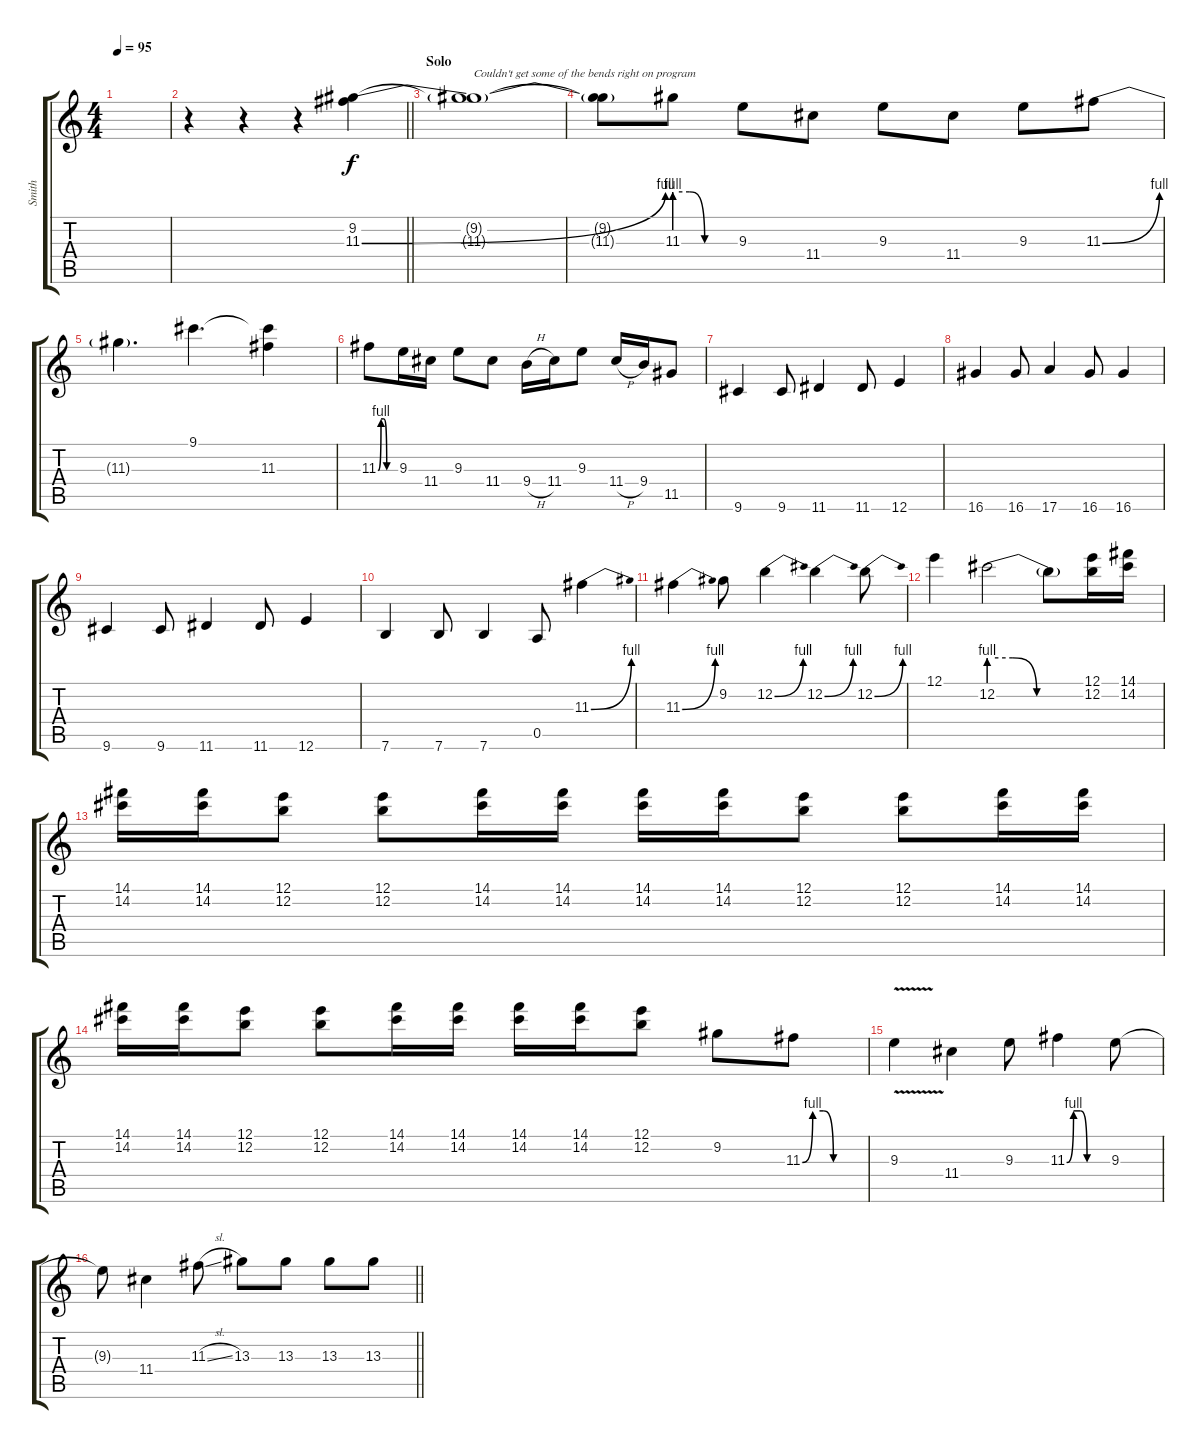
\track ("Smith" "Smith") {instrument distortionguitar}
\staff {score tabs}
\tuning (E4 B3 G3 D3 A2 E2) {hide}
\ts (4 4)
\tempo 95
\clef g2
\ks c
|
\barLineRight lightlight
r.4 r.4 r.4 (9.2 11.3{be (bend 0 0 60 4)}).4 |
\section ("" "Solo")
(9.2{t} 11.3{t}).1{txt "Couldn't get some of the bends right on program"} |
(9.2{t} 11.3{t}).8 11.3{be (custom 0 4 15 4 30 0 60 0)}.8 9.3.8 11.4.8 9.3.8 11.4.8 9.3.8 11.3{be (bend 0 0 60 4)}.8 |
11.3{t}.4{d} 9.1.4{d} (9.1{t} 11.3).4 |
11.3{be (custom 0 0 10 4 20 4 30 0 60 0)}.8 9.3.16 11.4.16 9.3.8 11.4.8 9.4{h}.16 11.4.16 9.3.8 11.4{h}.16 9.4.16 11.5.8 |
9.6.4 9.6.8 11.6.4 11.6.8 12.6.4 |
16.6.4 16.6.8 17.6.4 16.6.8 16.6.4 |
9.6.4 9.6.8 11.6.4 11.6.8 12.6.4 |
7.6.4 7.6.8 7.6.4 0.5.8 11.3{be (bend 0 0 60 4)}.4 |
11.3{be (bend 0 0 60 4)}.4 9.2.8 12.2{be (bend 0 0 60 4)}.4 12.2{be (bend 0 0 60 4)}.4 12.2{be (bend 0 0 60 4)}.8 |
12.1.4 12.2{be (custom 0 4 15 4 30 0 60 0)}.2 12.2{t}.8 (12.1 12.2).16 (14.1 14.2).16 |
(14.1 14.2).16 (14.1 14.2).16 (12.1 12.2).8 (12.1 12.2).8 (14.1 14.2).16 (14.1 14.2).16 (14.1 14.2).16 (14.1 14.2).16 (12.1 12.2).8 (12.1 12.2).8 (14.1 14.2).16 (14.1 14.2).16 |
(14.1 14.2).16 (14.1 14.2).16 (12.1 12.2).8 (12.1 12.2).8 (14.1 14.2).16 (14.1 14.2).16 (14.1 14.2).16 (14.1 14.2).16 (12.1 12.2).8 9.2.8 11.3{be (custom 0 0 10 4 20 4 30 0 60 0)}.8 |
9.3{v}.4 11.4.4 9.3.8 11.3{be (custom 0 0 10 4 20 4 30 0 60 0)}.4 9.3.8 |
\barLineRight lightlight
9.3{t}.8 11.4.4 11.3{sl}.8 13.3.8 13.3.8 13.3.8 13.3.8
